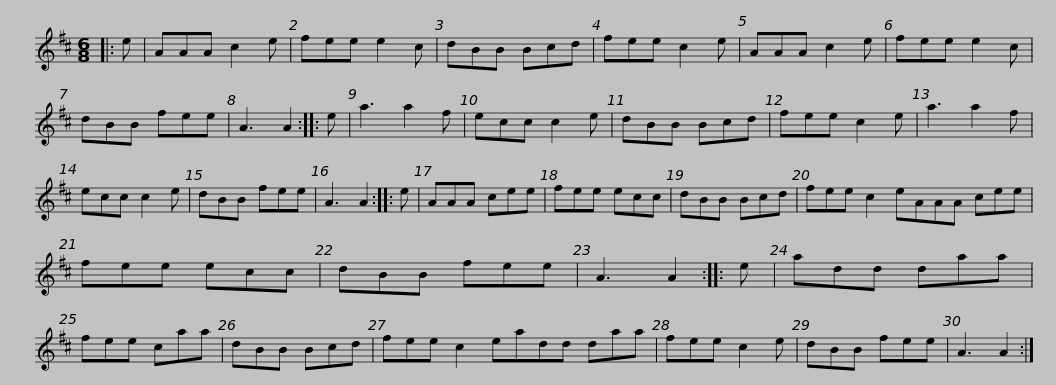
X:1
L:1/8
M:6/8
I:linebreak $
K:D
V:1 treble
V:1
|: e | AAA c2 e | fee e2 c | dBB Bcd | fee c2 e | %5
 AAA c2 e | fee e2 c | dBB fee | A3 A2 ::$ e | %10
 a3 a2 f | ecc c2 e | dBB Bcd | fee c2 e | a3 a2 f | %15
 ecc c2 e | dBB fee | A3 A2 :: e |$ AAA cee | %20
 fee ecc | dBB Bcd | fee c2 eAAA cee | fee ecc | dBB fee | %25
 A3 A2 ::$ e | add daa | fee caa | dBB Bcd | %30
 fee c2 eadd daa | fee c2 e | dBB fee |$ A3 A2 :| %34
